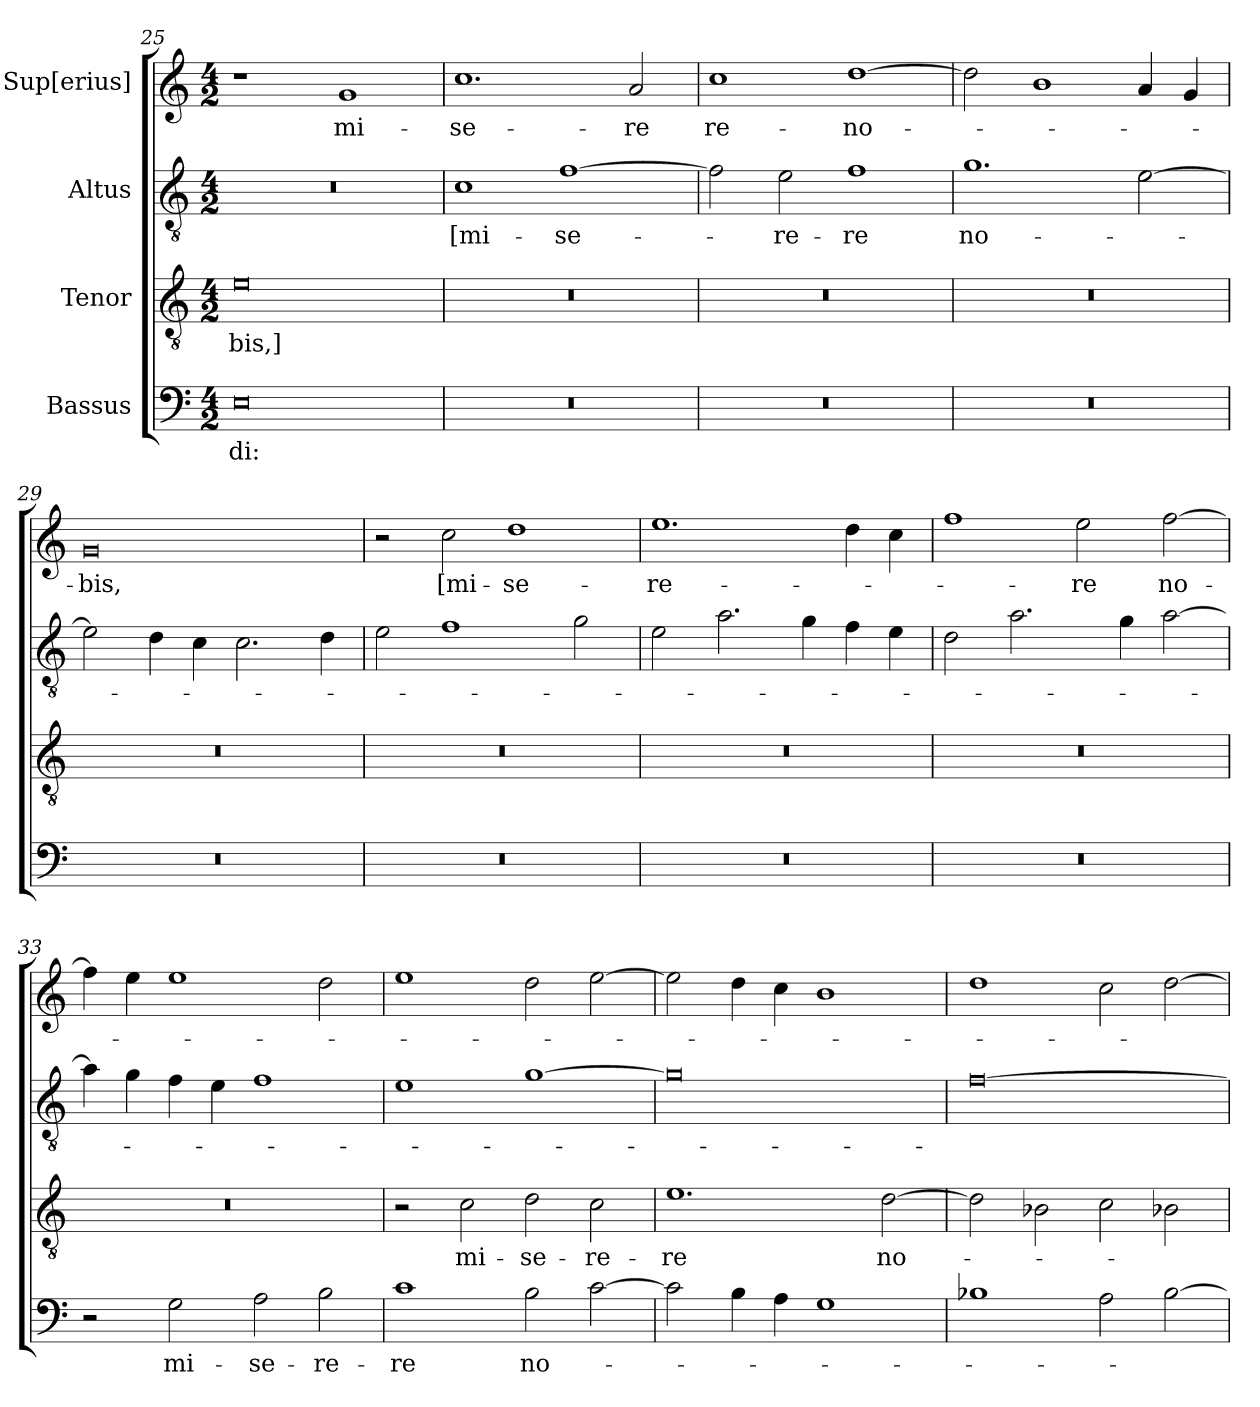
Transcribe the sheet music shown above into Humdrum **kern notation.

**kern	**text	**kern	**text	**kern	**text	**kern	**text
*part4	*part4	*part3	*part3	*part2	*part2	*part1	*part1
*staff4	*staff4	*staff3	*staff3	*staff2	*staff2	*staff1	*staff1
*I"Bassus	*	*I"Tenor	*	*I"Altus	*	*I"Sup[erius]	*
*clefF4	*	*clefGv2	*	*clefGv2	*	*clefG2	*
*k[]	*	*k[]	*	*k[]	*	*k[]	*
*M4/2	*	*M4/2	*	*M4/2	*	*M4/2	*
=25	=25	=25	=25	=25	=25	=25	=25
0E\	-di:	0e\	-bis,]	0r	.	1r	.
.	.	.	.	.	.	1g/	mi-
=26	=26	=26	=26	=26	=26	=26	=26
0r	.	0r	.	1c\	[mi-	1.cc\	-se-
.	.	.	.	[1f\	-se-	.	.
.	.	.	.	.	.	2a/	-re
=27	=27	=27	=27	=27	=27	=27	=27
0r	.	0r	.	2f\]	.	1cc\	re-
.	.	.	.	2e\	-re-	.	.
.	.	.	.	1f\	-re	[1dd\	no-
=28	=28	=28	=28	=28	=28	=28	=28
0r	.	0r	.	1.g\	no-	2dd\]	.
.	.	.	.	.	.	1b\	.
.	.	.	.	[2e\	.	4a/	.
.	.	.	.	.	.	4g/	.
=29	=29	=29	=29	=29	=29	=29	=29
0r	.	0r	.	2e\]	.	0g/	-bis,
.	.	.	.	4d\	.	.	.
.	.	.	.	4c\	.	.	.
.	.	.	.	2.c\	.	.	.
.	.	.	.	4d\	.	.	.
=30	=30	=30	=30	=30	=30	=30	=30
0r	.	0r	.	2e\	.	2r	.
.	.	.	.	1f\	.	2cc\	[mi-
.	.	.	.	.	.	1dd\	-se-
.	.	.	.	2g\	.	.	.
=31	=31	=31	=31	=31	=31	=31	=31
0r	.	0r	.	2e\	.	1.ee\	-re-
.	.	.	.	2.a\	.	.	.
.	.	.	.	4g\	.	.	.
.	.	.	.	4f\	.	4dd\	.
.	.	.	.	4e\	.	4cc\	.
=32	=32	=32	=32	=32	=32	=32	=32
0r	.	0r	.	2d\	.	1ff\	.
.	.	.	.	2.a\	.	.	.
.	.	.	.	.	.	2ee\	-re
.	.	.	.	4g\	.	.	.
.	.	.	.	[2a\	.	[2ff\	no-
=33	=33	=33	=33	=33	=33	=33	=33
2r	.	0r	.	4a\]	.	4ff\]	.
.	.	.	.	4g\	.	4ee\	.
2G\	mi-	.	.	4f\	.	1ee\	.
.	.	.	.	4e\	.	.	.
2A\	-se-	.	.	1f\	.	.	.
2B\	-re-	.	.	.	.	2dd\	.
=34	=34	=34	=34	=34	=34	=34	=34
1c\	-re	2r	.	1e\	.	1ee\	.
.	.	2c\	mi-	.	.	.	.
2B\	no-	2d\	-se-	[1g\	.	2dd\	.
[2c\	.	2c\	-re-	.	.	[2ee\	.
=35	=35	=35	=35	=35	=35	=35	=35
2c\]	.	1.e\	-re	0g\]	.	2ee\]	.
4B\	.	.	.	.	.	4dd\	.
4A\	.	.	.	.	.	4cc\	.
1G\	.	.	.	.	.	1b\	.
.	.	[2d\	no-	.	.	.	.
=36	=36	=36	=36	=36	=36	=36	=36
1B-X\	.	2d\]	.	[0f\	.	1dd\	.
.	.	2B-X\	.	.	.	.	.
2A\	.	2c\	.	.	.	2cc\	.
[2B-\	.	2B-X\	.	.	.	[2dd\	.
=	=	=	=	=	=	=	=
*-	*-	*-	*-	*-	*-	*-	*-
